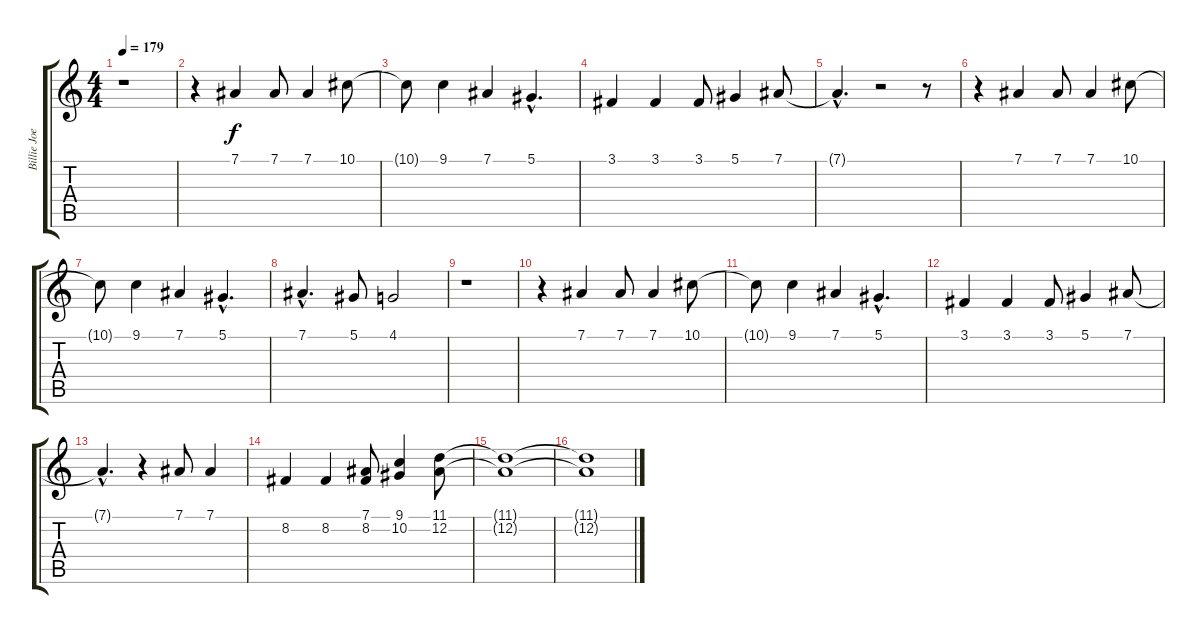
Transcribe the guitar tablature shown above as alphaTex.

\track ("Billie Joe (Vocals)" "Billie Joe") {instrument drawbarorgan}
\staff {score tabs}
\tuning (Eb4 Bb3 Gb3 Db3 Ab2 Eb2) {hide}
\ts (4 4)
\tempo 179
\clef g2
\ks c
r.1{dy f} |
r.4 7.1.4 7.1.8 7.1.4 10.1.8 |
10.1{t}.8 9.1.4 7.1.4 5.1{hac}.4{d} |
3.1.4 3.1.4 3.1.8 5.1.4 7.1.8 |
7.1{hac t}.4{d} r.2 r.8 |
r.4 7.1.4 7.1.8 7.1.4 10.1.8 |
10.1{t}.8 9.1.4 7.1.4 5.1{hac}.4{d} |
7.1{hac}.4{d} 5.1.8 4.1.2 |
r.1 |
r.4 7.1.4 7.1.8 7.1.4 10.1.8 |
10.1{t}.8 9.1.4 7.1.4 5.1{hac}.4{d} |
3.1.4 3.1.4 3.1.8 5.1.4 7.1.8 |
7.1{hac t}.4{d} r.4 7.1.8 7.1.4 |
8.2.4 8.2.4 (7.1 8.2).8 (9.1 10.2).4 (11.1 12.2).8 |
(11.1{t} 12.2{t}).1 |
(11.1{t} 12.2{t}).1
